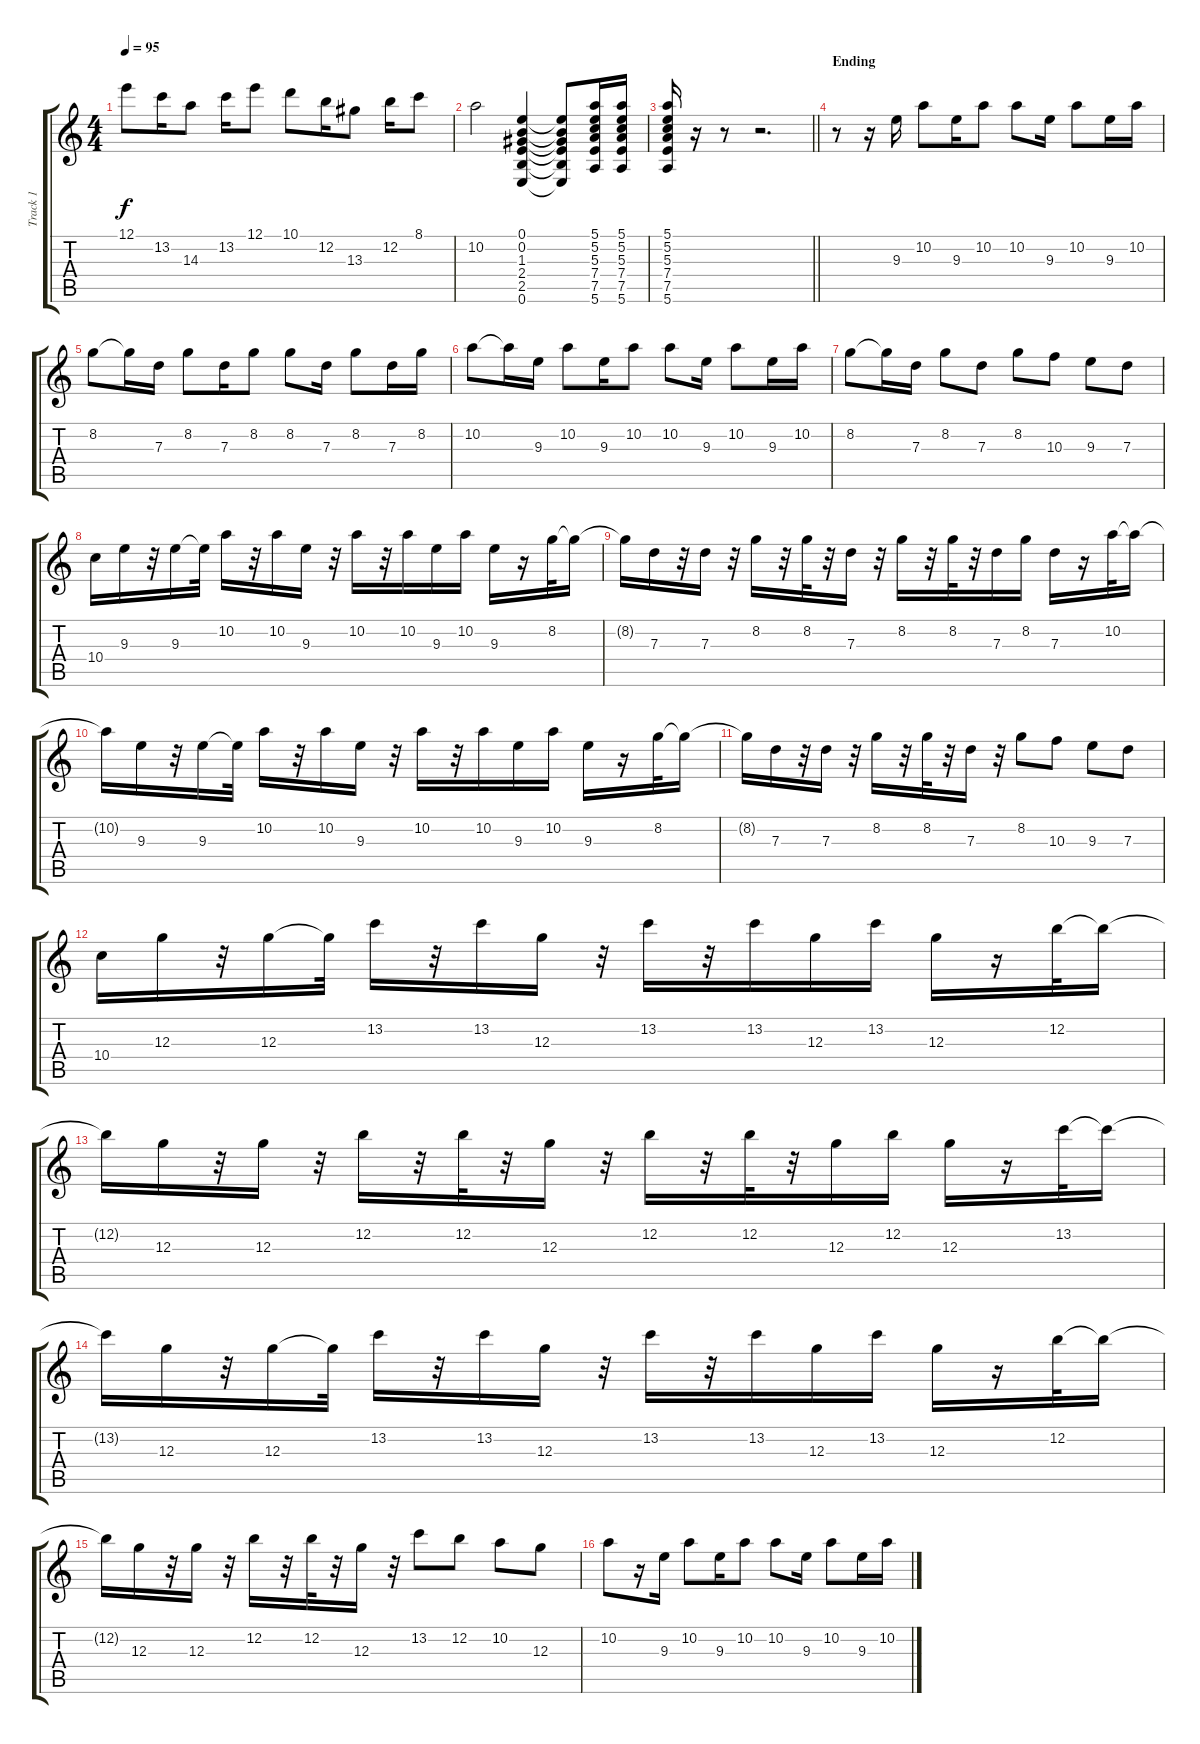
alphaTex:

\track ("Track 1" "Track 1") {instrument overdrivenguitar}
\staff {score tabs}
\tuning (E4 B3 G3 D3 A2 E2) {hide}
\ts (4 4)
\tempo 95
\clef g2
\ks c
12.1.8{dy f} 13.2.16 14.3.8 13.2.16 12.1.8 10.1.8 12.2.16 13.3.8 12.2.16 8.1.8 |
10.2.2 (0.1 0.2 1.3 2.4 2.5 0.6).4 (0.1{t} 0.2{t} 1.3{t} 2.4{t} 2.5{t} 0.6{t}).8 (5.1 5.2 5.3 7.4 7.5 5.6).16 (5.1 5.2 5.3 7.4 7.5 5.6).16 |
\barLineRight lightlight
(5.1 5.2 5.3 7.4 7.5 5.6).16 r.16 r.8 r.2{d} |
\section ("" "Ending")
r.8 r.16 9.3.16 10.2.8 9.3.16 10.2.8 10.2.8 9.3.16 10.2.8 9.3.16 10.2.16 |
8.2.8 8.2{t}.16 7.3.16 8.2.8 7.3.16 8.2.8 8.2.8 7.3.16 8.2.8 7.3.16 8.2.16 |
10.2.8 10.2{t}.16 9.3.16 10.2.8 9.3.16 10.2.8 10.2.8 9.3.16 10.2.8 9.3.16 10.2.16 |
8.2.8 8.2{t}.16 7.3.16 8.2.8 7.3.8 8.2.8 10.3.8 9.3.8 7.3.8 |
10.4.16 9.3.16 r.32 9.3.16 9.3{t}.32 10.2.16 r.32 10.2.16 9.3.16 r.32 10.2.16 r.32 10.2.16 9.3.16 10.2.16 9.3.16 r.16 8.2.32 8.2{t}.16 |
8.2{t}.16 7.3.16 r.32 7.3.16 r.32 8.2.16 r.32 8.2.32 r.32 7.3.16 r.32 8.2.16 r.32 8.2.32 r.32 7.3.16 8.2.16 7.3.16 r.16 10.2.32 10.2{t}.16 |
10.2{t}.16 9.3.16 r.32 9.3.16 9.3{t}.32 10.2.16 r.32 10.2.16 9.3.16 r.32 10.2.16 r.32 10.2.16 9.3.16 10.2.16 9.3.16 r.16 8.2.32 8.2{t}.16 |
8.2{t}.16 7.3.16 r.32 7.3.16 r.32 8.2.16 r.32 8.2.32 r.32 7.3.16 r.32 8.2.8 10.3.8 9.3.8 7.3.8 |
10.4.16 12.3.16 r.32 12.3.16 12.3{t}.32 13.2.16 r.32 13.2.16 12.3.16 r.32 13.2.16 r.32 13.2.16 12.3.16 13.2.16 12.3.16 r.16 12.2.32 12.2{t}.16 |
12.2{t}.16 12.3.16 r.32 12.3.16 r.32 12.2.16 r.32 12.2.32 r.32 12.3.16 r.32 12.2.16 r.32 12.2.32 r.32 12.3.16 12.2.16 12.3.16 r.16 13.2.32 13.2{t}.16 |
13.2{t}.16 12.3.16 r.32 12.3.16 12.3{t}.32 13.2.16 r.32 13.2.16 12.3.16 r.32 13.2.16 r.32 13.2.16 12.3.16 13.2.16 12.3.16 r.16 12.2.32 12.2{t}.16 |
12.2{t}.16 12.3.16 r.32 12.3.16 r.32 12.2.16 r.32 12.2.32 r.32 12.3.16 r.32 13.2.8 12.2.8 10.2.8 12.3.8 |
10.2.8 r.16 9.3.16 10.2.8 9.3.16 10.2.8 10.2.8 9.3.16 10.2.8 9.3.16 10.2.16
